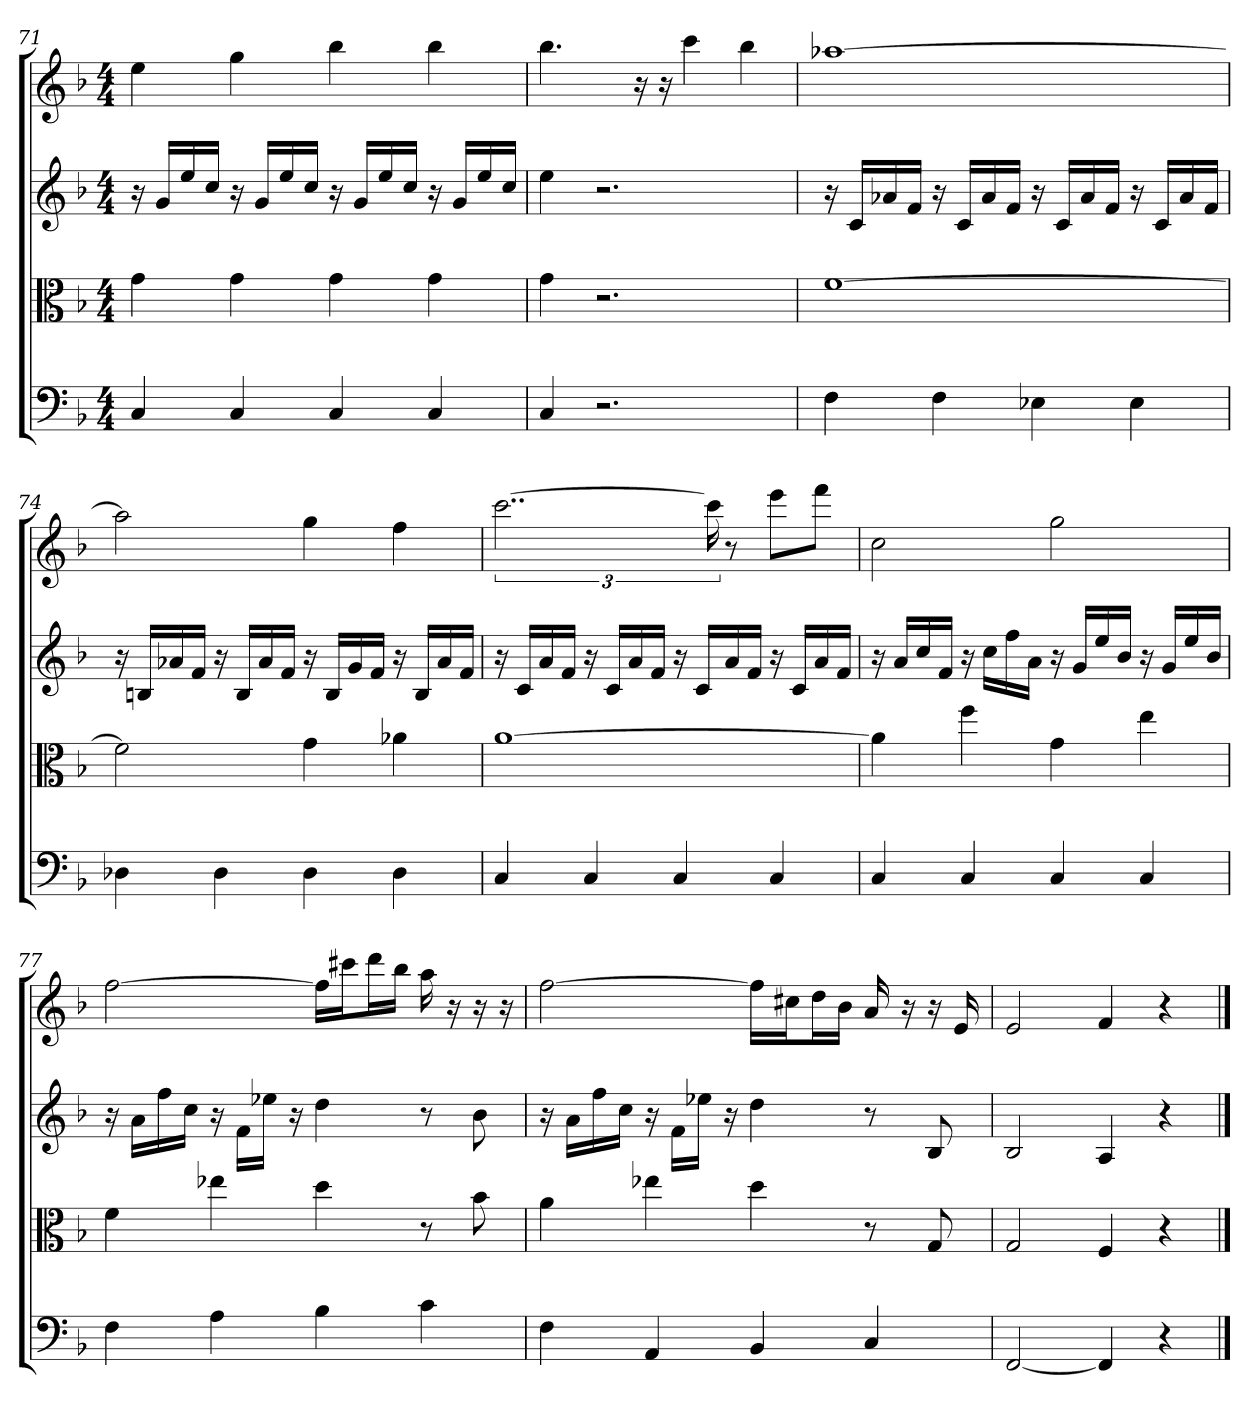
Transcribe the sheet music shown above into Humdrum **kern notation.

**kern	**kern	**kern	**kern
*part4	*part3	*part2	*part1
*staff4	*staff3	*staff2	*staff1
*clefF4	*clefC3	*clefG2	*clefG2
*k[b-]	*k[b-]	*k[b-]	*k[b-]
*F:	*F:	*F:	*F:
*M4/4	*M4/4	*M4/4	*M4/4
=71	=71	=71	=71
4C	4g	16r	4ee
.	.	16g/LL	.
.	.	16ee/	.
.	.	16cc/JJ	.
4C	4g	16r	4gg
.	.	16g/LL	.
.	.	16ee/	.
.	.	16cc/JJ	.
4C	4g	16r	4bb-
.	.	16g/LL	.
.	.	16ee/	.
.	.	16cc/JJ	.
4C	4g	16r	4bb-
.	.	16g/LL	.
.	.	16ee/	.
.	.	16cc/JJ	.
=72	=72	=72	=72
4C	4g	4ee	4.bb-
2.r	2.r	2.r	.
.	.	.	16r
.	.	.	16r
.	.	.	4ccc
.	.	.	4bb-
=73	=73	=73	=73
4F	[1f	16r	[1aa-X
.	.	16c/LL	.
.	.	16a-X/	.
.	.	16f/JJ	.
4F	.	16r	.
.	.	16c/LL	.
.	.	16a-/	.
.	.	16f/JJ	.
4E-X	.	16r	.
.	.	16c/LL	.
.	.	16a-/	.
.	.	16f/JJ	.
4E-	.	16r	.
.	.	16c/LL	.
.	.	16a-/	.
.	.	16f/JJ	.
=74	=74	=74	=74
4D-X	2f]	16r	2aa-]
.	.	16Bn/LL	.
.	.	16a-X/	.
.	.	16f/JJ	.
4D-	.	16r	.
.	.	16B/LL	.
.	.	16a-/	.
.	.	16f/JJ	.
4D-	4g	16r	4gg
.	.	16B/LL	.
.	.	16g/	.
.	.	16f/JJ	.
4D-	4a-X	16r	4ff
.	.	16B/LL	.
.	.	16a-/	.
.	.	16f/JJ	.
=75	=75	=75	=75
4C	[1a	16r	[3..ccc
.	.	16c/LL	.
.	.	16a/	.
.	.	16f/JJ	.
4C	.	16r	.
.	.	16c/LL	.
.	.	16a/	.
.	.	16f/JJ	.
4C	.	16r	.
.	.	16c/LL	.
.	.	.	24ccc]
.	.	16a/	8r
.	.	16f/JJ	.
4C	.	16r	8eee\L
.	.	16c/LL	.
.	.	16a/	8fff\J
.	.	16f/JJ	.
=76	=76	=76	=76
4C	4a]	16r	2cc
.	.	16a/LL	.
.	.	16cc/	.
.	.	16f/JJ	.
4C	4ff	16r	.
.	.	16cc\LL	.
.	.	16ff\	.
.	.	16a\JJ	.
4C	4g	16r	2gg
.	.	16g/LL	.
.	.	16ee/	.
.	.	16b-/JJ	.
4C	4ee	16r	.
.	.	16g/LL	.
.	.	16ee/	.
.	.	16b-/JJ	.
=77	=77	=77	=77
4F	4f	16r	[2ff
.	.	16a\LL	.
.	.	16ff\	.
.	.	16cc\JJ	.
4A	4ee-X	16r	.
.	.	16f\LL	.
.	.	16ee-X\JJ	.
.	.	16r	.
4B-	4dd	4dd	16ff\LL]
.	.	.	16ccc#X\J
.	.	.	16ddd\L
.	.	.	16bb-\JJ
4c	8r	8r	16aa
.	.	.	16r
.	8b-	8b-	16r
.	.	.	16r
=78	=78	=78	=78
4F	4a	16r	[2ff
.	.	16a\LL	.
.	.	16ff\	.
.	.	16cc\JJ	.
4AA	4ee-X	16r	.
.	.	16f\LL	.
.	.	16ee-X\JJ	.
.	.	16r	.
4BB-	4dd	4dd	16ff\LL]
.	.	.	16cc#X\J
.	.	.	16dd\L
.	.	.	16b-\JJ
4C	8r	8r	16a
.	.	.	16r
.	8G	8B-	16r
.	.	.	16e
=79	=79	=79	=79
[2FF	2G	2B-	2e
4FF]	4F	4A	4f
4r	4r	4r	4r
==	==	==	==
*-	*-	*-	*-
